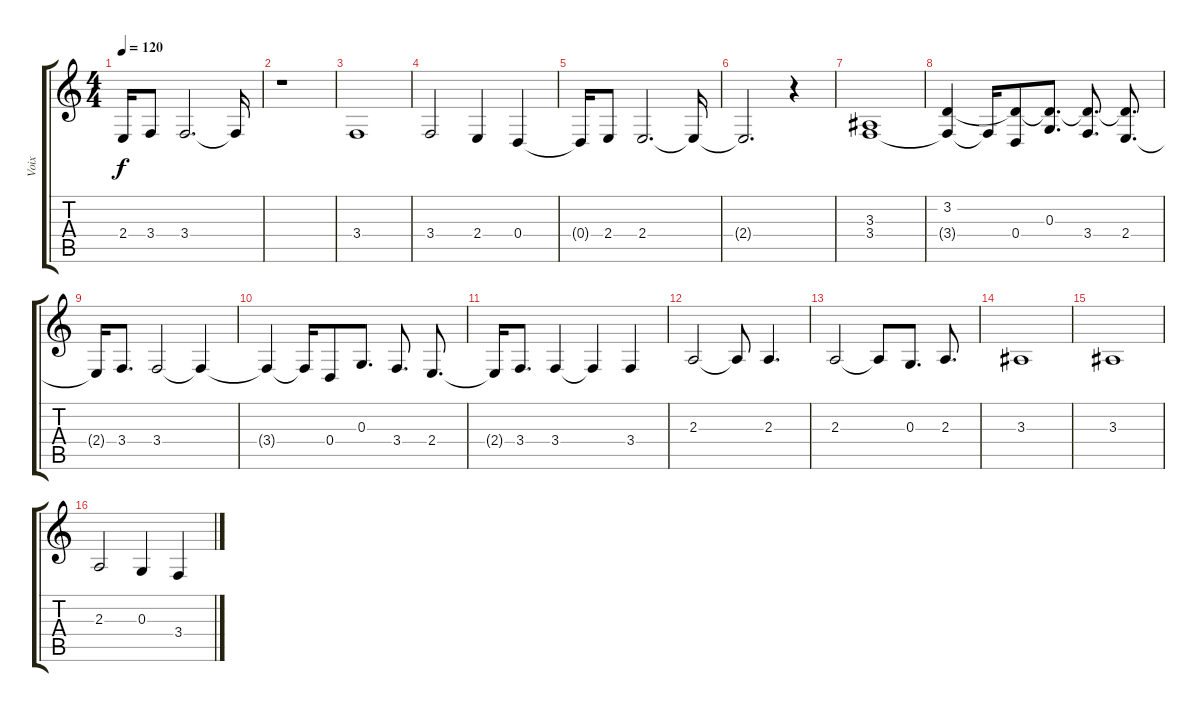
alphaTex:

\track ("Voix" "Voix") {instrument synthbrass1}
\staff {score tabs}
\tuning (E4 B3 G3 D3 A2 E2) {hide}
\ts (4 4)
\tempo 120
\clef g2
\ks c
2.4{t}.16{dy f} 3.4.8 3.4.2{d} 3.4{t}.16 |
r.1 |
3.4.1 |
3.4.2 2.4.4 0.4.4 |
0.4{t}.16 2.4.8 2.4.2{d} 2.4{t}.16 |
2.4{t}.2{d} r.4 |
(3.3 3.4).1 |
(3.2 3.4{t}).4 3.4{t}.16 (3.2{t} 0.4).8 (3.2{t} 0.3).8{d} (3.2{t} 3.4).8{d} (3.2{t} 2.4).8{d} |
2.4{t}.16 3.4.8{d} 3.4.2 3.4{t}.4 |
3.4{t}.4 3.4{t}.16 0.4.8 0.3.8{d} 3.4.8{d} 2.4.8{d} |
2.4{t}.16{volume 16} 3.4.8{d} 3.4.4 3.4{t}.4 3.4.4 |
2.3.2 2.3{t}.8 2.3.4{d} |
2.3.2 2.3{t}.8 0.3.8{d} 2.3.8{d} |
3.3.1 |
3.3.1 |
2.3.2 0.3.4 3.4.4
